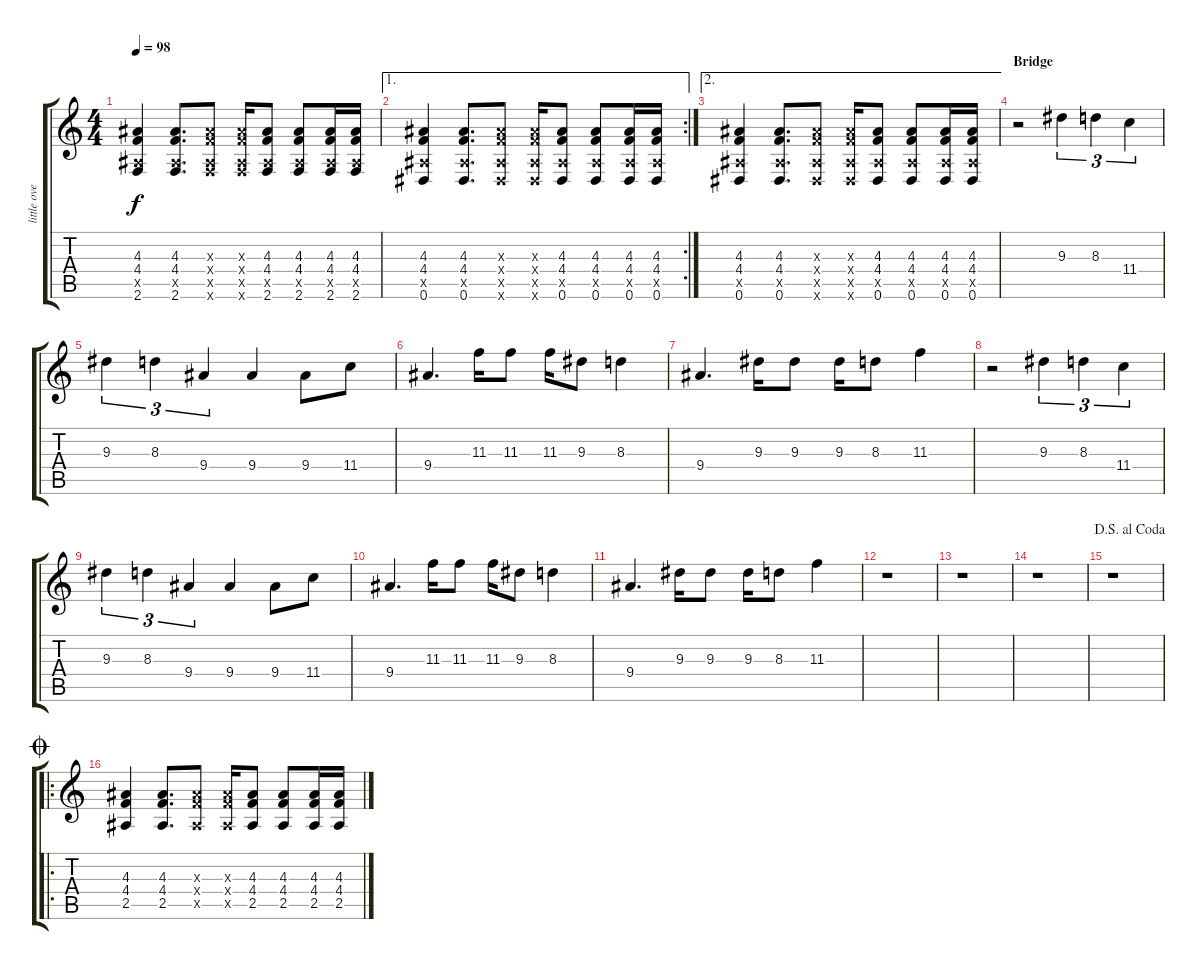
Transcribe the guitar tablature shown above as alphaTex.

\track ("little overdrive2" "little ove") {instrument overdrivenguitar}
\staff {score tabs}
\tuning (Eb4 Bb3 Gb3 Db3 Ab2 Eb2) {hide}
\ts (4 4)
\tempo 98
\clef g2
\ks c
(4.3 4.4 2.5{x} 2.6).4{dy f} (4.3 4.4 2.5{x} 2.6).8{d} (4.3{x} 4.4{x} 2.5{x} 2.6{x}).8 (4.3{x} 4.4{x} 2.5{x} 2.6{x}).16 (4.3 4.4 2.5{x} 2.6).8 (4.3 4.4 2.5{x} 2.6).8 (4.3 4.4 2.5{x} 2.6).16 (4.3 4.4 2.5{x} 2.6).16 |
\ae 1
\rc 2
(4.3 4.4 2.5{x} 0.6).4 (4.3 4.4 2.5{x} 0.6).8{d} (4.3{x} 4.4{x} 2.5{x} 0.6{x}).8 (4.3{x} 4.4{x} 2.5{x} 0.6{x}).16 (4.3 4.4 2.5{x} 0.6).8 (4.3 4.4 2.5{x} 0.6).8 (4.3 4.4 2.5{x} 0.6).16 (4.3 4.4 2.5{x} 0.6).16 |
\ae 2
(4.3 4.4 2.5{x} 0.6).4 (4.3 4.4 2.5{x} 0.6).8{d} (4.3{x} 4.4{x} 2.5{x} 0.6{x}).8 (4.3{x} 4.4{x} 2.5{x} 0.6{x}).16 (4.3 4.4 2.5{x} 0.6).8 (4.3 4.4 2.5{x} 0.6).8 (4.3 4.4 2.5{x} 0.6).16 (4.3 4.4 2.5{x} 0.6).16 |
\section ("" "Bridge")
r.2 9.3.4{tu (3 2)} 8.3.4{tu (3 2)} 11.4.4{tu (3 2)} |
9.3.4{tu (3 2)} 8.3.4{tu (3 2)} 9.4.4{tu (3 2)} 9.4.4 9.4.8 11.4.8 |
9.4.4{d} 11.3.16 11.3.8 11.3.16 9.3.8 8.3.4 |
9.4.4{d} 9.3.16 9.3.8 9.3.16 8.3.8 11.3.4 |
r.2 9.3.4{tu (3 2)} 8.3.4{tu (3 2)} 11.4.4{tu (3 2)} |
9.3.4{tu (3 2)} 8.3.4{tu (3 2)} 9.4.4{tu (3 2)} 9.4.4 9.4.8 11.4.8 |
9.4.4{d} 11.3.16 11.3.8 11.3.16 9.3.8 8.3.4 |
9.4.4{d} 9.3.16 9.3.8 9.3.16 8.3.8 11.3.4 |
r.1 |
r.1 |
r.1 |
\jump dalsegnoalcoda
r.1 |
\ro
\jump coda
(4.3 4.4 2.5).4 (4.3 4.4 2.5).8{d} (4.3{x} 4.4{x} 2.5{x}).8 (4.3{x} 4.4{x} 2.5{x}).16 (4.3 4.4 2.5).8 (4.3 4.4 2.5).8 (4.3 4.4 2.5).16 (4.3 4.4 2.5).16
